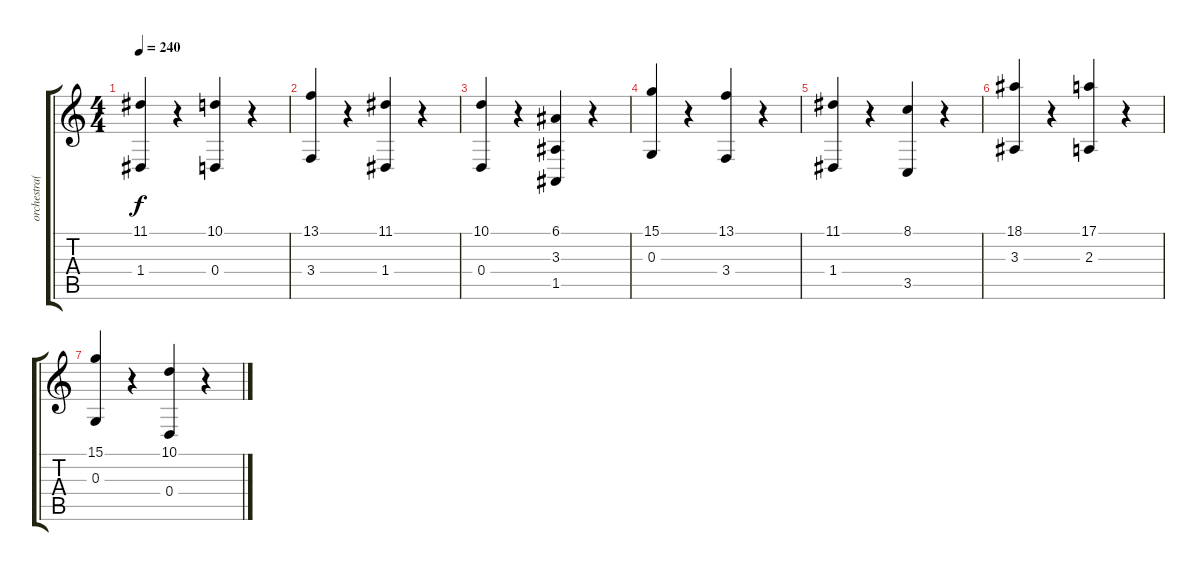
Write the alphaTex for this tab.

\track ("orchestra(alex stariopoli)" "orchestra(") {instrument stringensemble1}
\staff {score tabs}
\tuning (E4 B3 G3 D3 A2 E2) {hide}
\ts (4 4)
\tempo 240
\clef g2
\ks c
(11.1 1.4).4{dy f} r.4 (10.1 0.4).4 r.4 |
(13.1 3.4).4 r.4 (11.1 1.4).4 r.4 |
(10.1 0.4).4 r.4 (6.1 3.3 1.5).4 r.4 |
(15.1 0.3).4 r.4 (13.1 3.4).4 r.4 |
(11.1 1.4).4 r.4 (8.1 3.5).4 r.4 |
(18.1 3.3).4 r.4 (17.1 2.3).4 r.4 |
(15.1 0.3).4 r.4 (10.1 0.4).4 r.4
